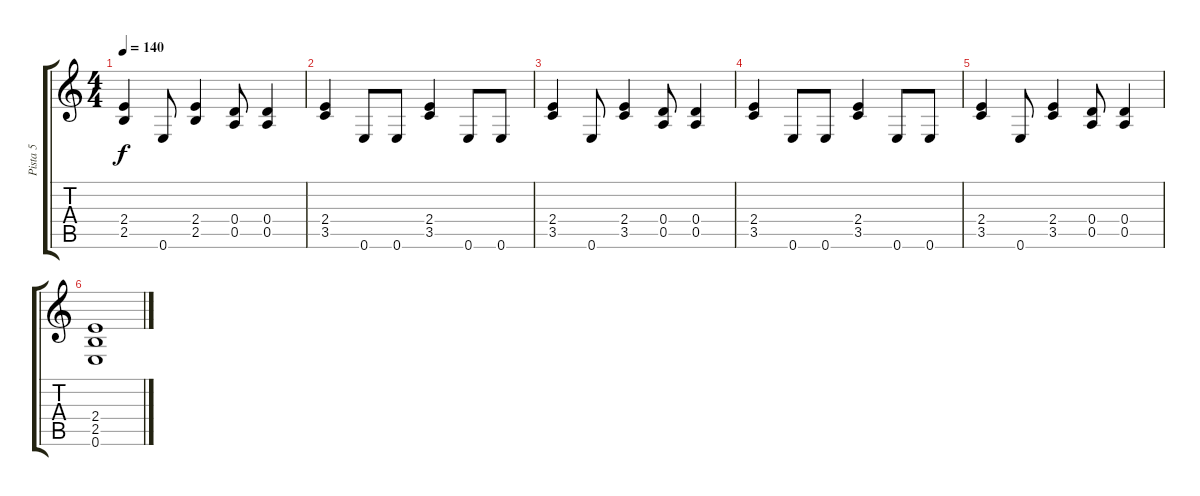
\track ("Pista 5" "Pista 5") {instrument distortionguitar}
\staff {score tabs}
\tuning (E4 B3 G3 D3 A2 E2) {hide}
\ts (4 4)
\tempo 140
\clef g2
\ks c
(2.4 2.5).4{dy f} 0.6.8 (2.4 2.5).4 (0.4 0.5).8 (0.4 0.5).4 |
(2.4 3.5).4 0.6.8 0.6.8 (2.4 3.5).4 0.6.8 0.6.8 |
(2.4 3.5).4 0.6.8 (2.4 3.5).4 (0.4 0.5).8 (0.4 0.5).4 |
(2.4 3.5).4 0.6.8 0.6.8 (2.4 3.5).4 0.6.8 0.6.8 |
(2.4 3.5).4 0.6.8 (2.4 3.5).4 (0.4 0.5).8 (0.4 0.5).4 |
(2.4 2.5 0.6).1
